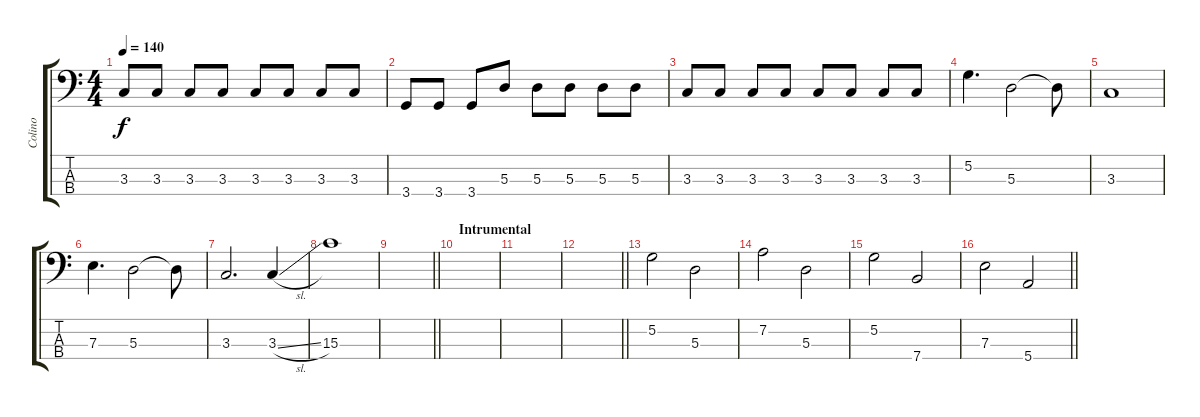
\track ("Colino" "Colino") {instrument electricbassfinger}
\staff {score tabs}
\tuning (G2 D2 A1 E1) {hide}
\ts (4 4)
\tempo 140
\clef f4
\ks c
3.3.8{dy f} 3.3.8 3.3.8 3.3.8 3.3.8 3.3.8 3.3.8 3.3.8 |
3.4.8 3.4.8 3.4.8 5.3.8 5.3.8 5.3.8 5.3.8 5.3.8 |
3.3.8 3.3.8 3.3.8 3.3.8 3.3.8 3.3.8 3.3.8 3.3.8 |
5.2.4{d} 5.3.2 5.3{t}.8 |
3.3.1 |
7.3.4{d} 5.3.2 5.3{t}.8 |
3.3.2{d} 3.3{sl}.4 |
15.3.1 |
\barLineRight lightlight
|
\section ("" "Intrumental")
|
|
\barLineRight lightlight
|
5.2.2 5.3.2 |
7.2.2 5.3.2 |
5.2.2 7.4.2 |
\barLineRight lightlight
7.3.2 5.4.2
